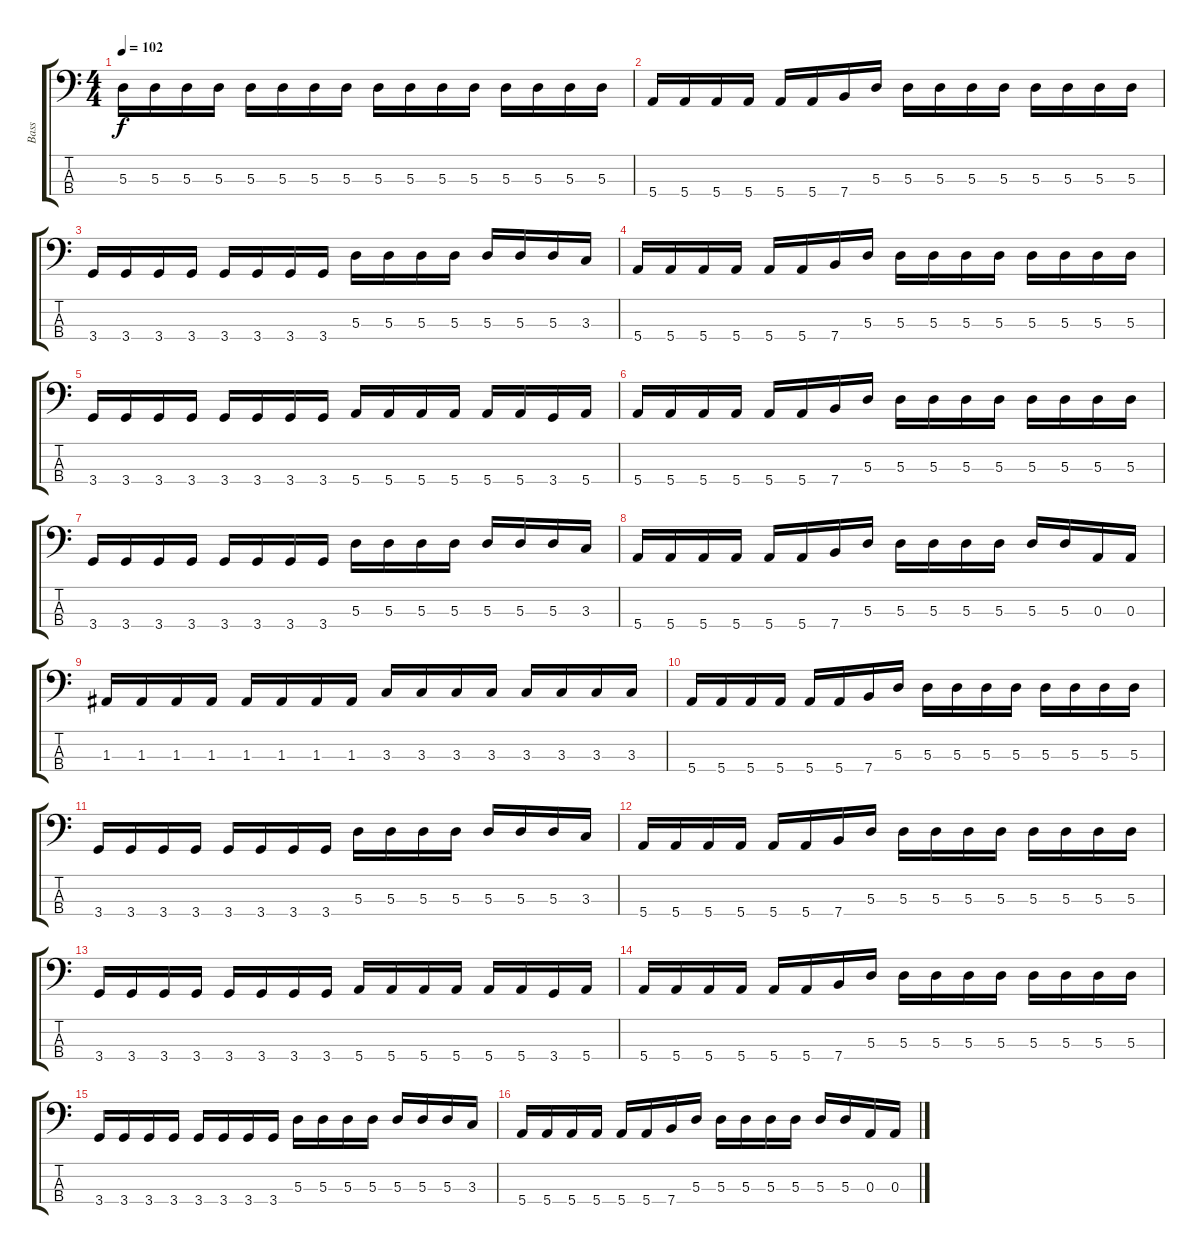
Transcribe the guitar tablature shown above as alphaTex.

\track ("Bass" "Bass") {instrument electricbassfinger}
\staff {score tabs}
\tuning (G2 D2 A1 E1) {hide}
\ts (4 4)
\tempo 102
\clef f4
\ks c
5.3.16{dy f} 5.3.16 5.3.16 5.3.16 5.3.16 5.3.16 5.3.16 5.3.16 5.3.16 5.3.16 5.3.16 5.3.16 5.3.16 5.3.16 5.3.16 5.3.16 |
5.4.16 5.4.16 5.4.16 5.4.16 5.4.16 5.4.16 7.4.16 5.3.16 5.3.16 5.3.16 5.3.16 5.3.16 5.3.16 5.3.16 5.3.16 5.3.16 |
3.4.16 3.4.16 3.4.16 3.4.16 3.4.16 3.4.16 3.4.16 3.4.16 5.3.16 5.3.16 5.3.16 5.3.16 5.3.16 5.3.16 5.3.16 3.3.16 |
5.4.16 5.4.16 5.4.16 5.4.16 5.4.16 5.4.16 7.4.16 5.3.16 5.3.16 5.3.16 5.3.16 5.3.16 5.3.16 5.3.16 5.3.16 5.3.16 |
3.4.16 3.4.16 3.4.16 3.4.16 3.4.16 3.4.16 3.4.16 3.4.16 5.4.16 5.4.16 5.4.16 5.4.16 5.4.16 5.4.16 3.4.16 5.4.16 |
5.4.16 5.4.16 5.4.16 5.4.16 5.4.16 5.4.16 7.4.16 5.3.16 5.3.16 5.3.16 5.3.16 5.3.16 5.3.16 5.3.16 5.3.16 5.3.16 |
3.4.16 3.4.16 3.4.16 3.4.16 3.4.16 3.4.16 3.4.16 3.4.16 5.3.16 5.3.16 5.3.16 5.3.16 5.3.16 5.3.16 5.3.16 3.3.16 |
5.4.16 5.4.16 5.4.16 5.4.16 5.4.16 5.4.16 7.4.16 5.3.16 5.3.16 5.3.16 5.3.16 5.3.16 5.3.16 5.3.16 0.3.16 0.3.16 |
1.3.16 1.3.16 1.3.16 1.3.16 1.3.16 1.3.16 1.3.16 1.3.16 3.3.16 3.3.16 3.3.16 3.3.16 3.3.16 3.3.16 3.3.16 3.3.16 |
5.4.16 5.4.16 5.4.16 5.4.16 5.4.16 5.4.16 7.4.16 5.3.16 5.3.16 5.3.16 5.3.16 5.3.16 5.3.16 5.3.16 5.3.16 5.3.16 |
3.4.16 3.4.16 3.4.16 3.4.16 3.4.16 3.4.16 3.4.16 3.4.16 5.3.16 5.3.16 5.3.16 5.3.16 5.3.16 5.3.16 5.3.16 3.3.16 |
5.4.16 5.4.16 5.4.16 5.4.16 5.4.16 5.4.16 7.4.16 5.3.16 5.3.16 5.3.16 5.3.16 5.3.16 5.3.16 5.3.16 5.3.16 5.3.16 |
3.4.16 3.4.16 3.4.16 3.4.16 3.4.16 3.4.16 3.4.16 3.4.16 5.4.16 5.4.16 5.4.16 5.4.16 5.4.16 5.4.16 3.4.16 5.4.16 |
5.4.16 5.4.16 5.4.16 5.4.16 5.4.16 5.4.16 7.4.16 5.3.16 5.3.16 5.3.16 5.3.16 5.3.16 5.3.16 5.3.16 5.3.16 5.3.16 |
3.4.16 3.4.16 3.4.16 3.4.16 3.4.16 3.4.16 3.4.16 3.4.16 5.3.16 5.3.16 5.3.16 5.3.16 5.3.16 5.3.16 5.3.16 3.3.16 |
5.4.16 5.4.16 5.4.16 5.4.16 5.4.16 5.4.16 7.4.16 5.3.16 5.3.16 5.3.16 5.3.16 5.3.16 5.3.16 5.3.16 0.3.16 0.3.16
